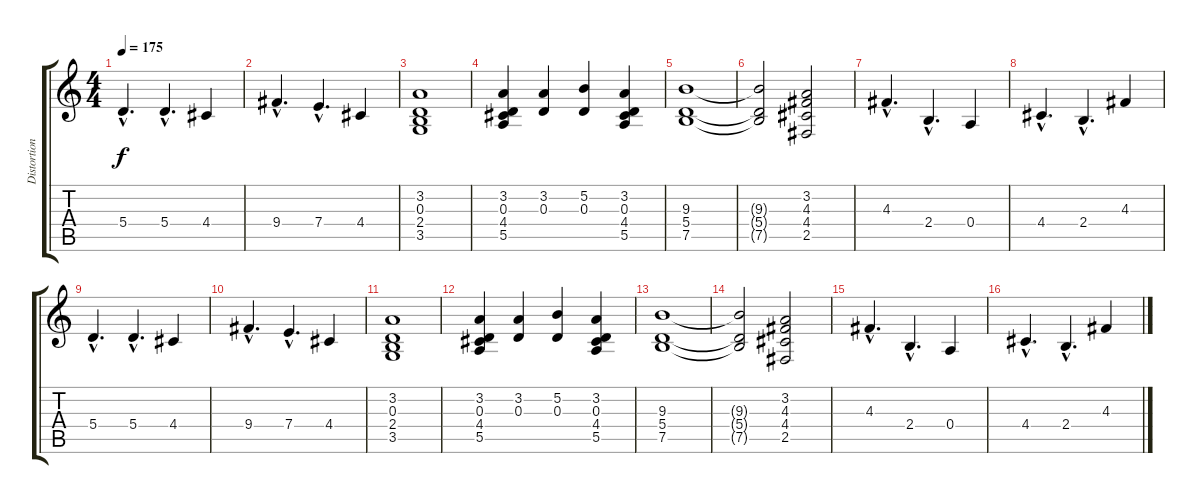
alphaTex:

\track ("Distortion II / Jack" "Distortion") {instrument distortionguitar}
\staff {score tabs}
\tuning (B3 Gb3 D3 A2 E2 B1) {hide}
\ts (4 4)
\tempo 175
\clef g2
\ks c
5.4{hac}.4{d dy f} 5.4{hac}.4{d} 4.4.4 |
9.4{hac}.4{d} 7.4{hac}.4{d} 4.4.4 |
(3.2 0.3 2.4 3.5).1 |
(3.2 0.3 4.4 5.5).4 (3.2 0.3).4 (5.2 0.3).4 (3.2 0.3 4.4 5.5).4 |
(9.3 5.4 7.5).1 |
(9.3{t} 5.4{t} 7.5{t}).2 (3.2 4.3 4.4 2.5).2 |
4.3{hac}.4{d} 2.4{hac}.4{d} 0.4.4 |
4.4{hac}.4{d} 2.4{hac}.4{d} 4.3.4 |
5.4{hac}.4{d} 5.4{hac}.4{d} 4.4.4 |
9.4{hac}.4{d} 7.4{hac}.4{d} 4.4.4 |
\section ("" "")
(3.2 0.3 2.4 3.5).1{volume 13} |
(3.2 0.3 4.4 5.5).4 (3.2 0.3).4 (5.2 0.3).4 (3.2 0.3 4.4 5.5).4 |
(9.3 5.4 7.5).1{volume 10} |
(9.3{t} 5.4{t} 7.5{t}).2 (3.2 4.3 4.4 2.5).2 |
4.3{hac}.4{d volume 8} 2.4{hac}.4{d} 0.4.4 |
4.4{hac}.4{d} 2.4{hac}.4{d} 4.3.4
